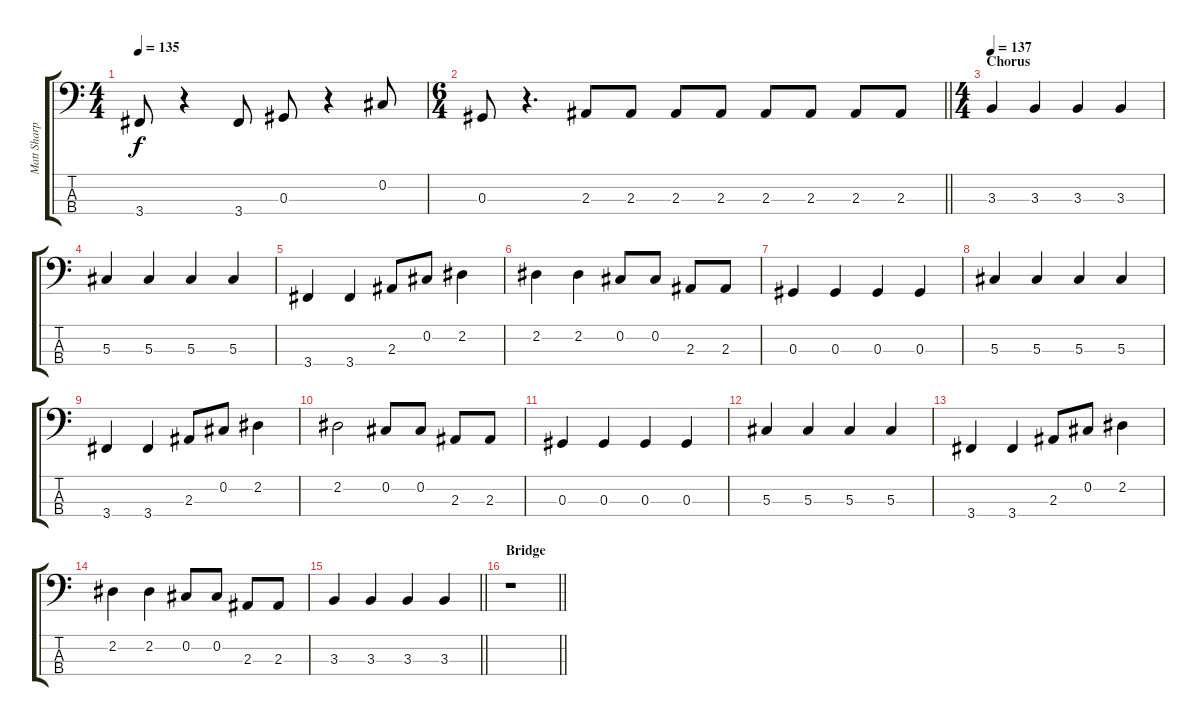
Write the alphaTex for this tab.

\track ("Matt Sharp" "Matt Sharp") {instrument fretlessbass}
\staff {score tabs}
\tuning (Gb2 Db2 Ab1 Eb1) {hide}
\ts (4 4)
\tempo 135
\clef f4
\ks c
3.4.8{dy f} r.4 3.4.8 0.3.8 r.4 0.2.8 |
\ts (6 4)
\barLineRight lightlight
0.3.8 r.4{d} 2.3.8 2.3.8 2.3.8 2.3.8 2.3.8 2.3.8 2.3.8 2.3.8 |
\ts (4 4)
\section ("" "Chorus")
\tempo 137
3.3.4 3.3.4 3.3.4 3.3.4 |
5.3.4 5.3.4 5.3.4 5.3.4 |
3.4.4 3.4.4 2.3.8 0.2.8 2.2.4 |
2.2.4 2.2.4 0.2.8 0.2.8 2.3.8 2.3.8 |
0.3.4 0.3.4 0.3.4 0.3.4 |
5.3.4 5.3.4 5.3.4 5.3.4 |
3.4.4 3.4.4 2.3.8 0.2.8 2.2.4 |
2.2.2 0.2.8 0.2.8 2.3.8 2.3.8 |
0.3.4 0.3.4 0.3.4 0.3.4 |
5.3.4 5.3.4 5.3.4 5.3.4 |
3.4.4 3.4.4 2.3.8 0.2.8 2.2.4 |
2.2.4 2.2.4 0.2.8 0.2.8 2.3.8 2.3.8 |
\barLineRight lightlight
3.3.4 3.3.4 3.3.4 3.3.4 |
\section ("" "Bridge")
\barLineRight lightlight
r.1
